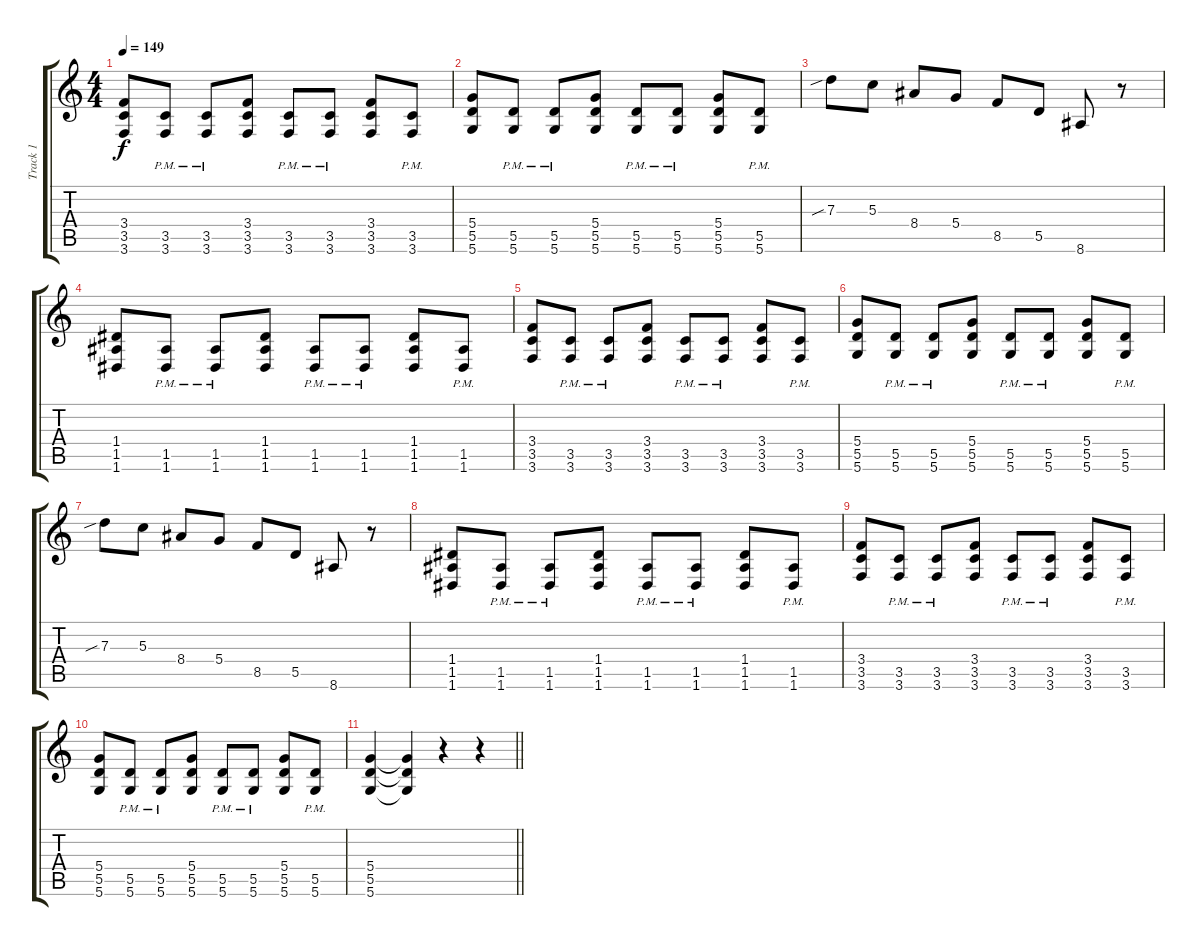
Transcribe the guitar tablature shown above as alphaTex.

\track ("Track 1" "Track 1") {instrument distortionguitar}
\staff {score tabs}
\tuning (E4 B3 G3 D3 A2 D2) {hide}
\ts (4 4)
\tempo 149
\clef g2
\ks c
(3.4 3.5 3.6).8{dy f} (3.5{pm} 3.6{pm}).8 (3.5{pm} 3.6{pm}).8 (3.4 3.5 3.6).8 (3.5{pm} 3.6{pm}).8 (3.5{pm} 3.6{pm}).8 (3.4 3.5 3.6).8 (3.5{pm} 3.6{pm}).8 |
(5.4 5.5 5.6).8 (5.5{pm} 5.6{pm}).8 (5.5{pm} 5.6{pm}).8 (5.4 5.5 5.6).8 (5.5{pm} 5.6{pm}).8 (5.5{pm} 5.6{pm}).8 (5.4 5.5 5.6).8 (5.5{pm} 5.6{pm}).8 |
7.3{sib}.8 5.3.8 8.4.8 5.4.8 8.5.8 5.5.8 8.6.8 r.8 |
(1.4 1.5 1.6).8 (1.5{pm} 1.6{pm}).8 (1.5{pm} 1.6{pm}).8 (1.4 1.5 1.6).8 (1.5{pm} 1.6{pm}).8 (1.5{pm} 1.6{pm}).8 (1.4 1.5 1.6).8 (1.5{pm} 1.6{pm}).8 |
(3.4 3.5 3.6).8 (3.5{pm} 3.6{pm}).8 (3.5{pm} 3.6{pm}).8 (3.4 3.5 3.6).8 (3.5{pm} 3.6{pm}).8 (3.5{pm} 3.6{pm}).8 (3.4 3.5 3.6).8 (3.5{pm} 3.6{pm}).8 |
(5.4 5.5 5.6).8 (5.5{pm} 5.6{pm}).8 (5.5{pm} 5.6{pm}).8 (5.4 5.5 5.6).8 (5.5{pm} 5.6{pm}).8 (5.5{pm} 5.6{pm}).8 (5.4 5.5 5.6).8 (5.5{pm} 5.6{pm}).8 |
7.3{sib}.8 5.3.8 8.4.8 5.4.8 8.5.8 5.5.8 8.6.8 r.8 |
(1.4 1.5 1.6).8 (1.5{pm} 1.6{pm}).8 (1.5{pm} 1.6{pm}).8 (1.4 1.5 1.6).8 (1.5{pm} 1.6{pm}).8 (1.5{pm} 1.6{pm}).8 (1.4 1.5 1.6).8 (1.5{pm} 1.6{pm}).8 |
(3.4 3.5 3.6).8 (3.5{pm} 3.6{pm}).8 (3.5{pm} 3.6{pm}).8 (3.4 3.5 3.6).8 (3.5{pm} 3.6{pm}).8 (3.5{pm} 3.6{pm}).8 (3.4 3.5 3.6).8 (3.5{pm} 3.6{pm}).8 |
(5.4 5.5 5.6).8 (5.5{pm} 5.6{pm}).8 (5.5{pm} 5.6{pm}).8 (5.4 5.5 5.6).8 (5.5{pm} 5.6{pm}).8 (5.5{pm} 5.6{pm}).8 (5.4 5.5 5.6).8 (5.5{pm} 5.6{pm}).8 |
\barLineRight lightlight
(5.4 5.5 5.6).4 (5.4{t} 5.5{t} 5.6{t}).4 r.4 r.4
